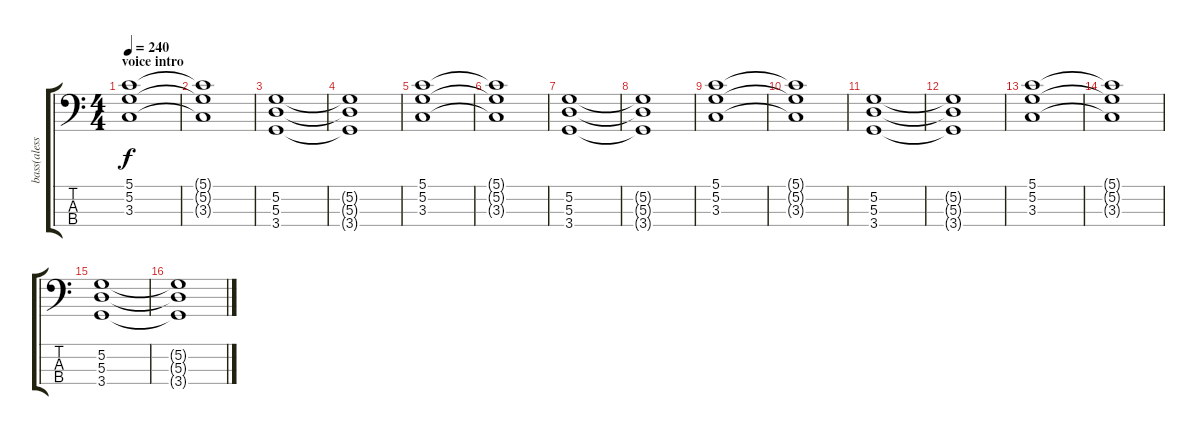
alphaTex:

\track ("bass(alessandro lotta)" "bass(aless") {instrument electricbassfinger}
\staff {score tabs}
\tuning (G2 D2 A1 E1) {hide}
\ts (4 4)
\section ("" "voice intro")
\tempo 240
\clef f4
\ks c
(5.1 5.2 3.3).1{dy f} |
(5.1{t} 5.2{t} 3.3{t}).1 |
(5.2 5.3 3.4).1 |
(5.2{t} 5.3{t} 3.4{t}).1 |
(5.1 5.2 3.3).1 |
(5.1{t} 5.2{t} 3.3{t}).1 |
(5.2 5.3 3.4).1 |
(5.2{t} 5.3{t} 3.4{t}).1 |
(5.1 5.2 3.3).1 |
(5.1{t} 5.2{t} 3.3{t}).1 |
(5.2 5.3 3.4).1 |
(5.2{t} 5.3{t} 3.4{t}).1 |
(5.1 5.2 3.3).1 |
(5.1{t} 5.2{t} 3.3{t}).1 |
(5.2 5.3 3.4).1 |
(5.2{t} 5.3{t} 3.4{t}).1
